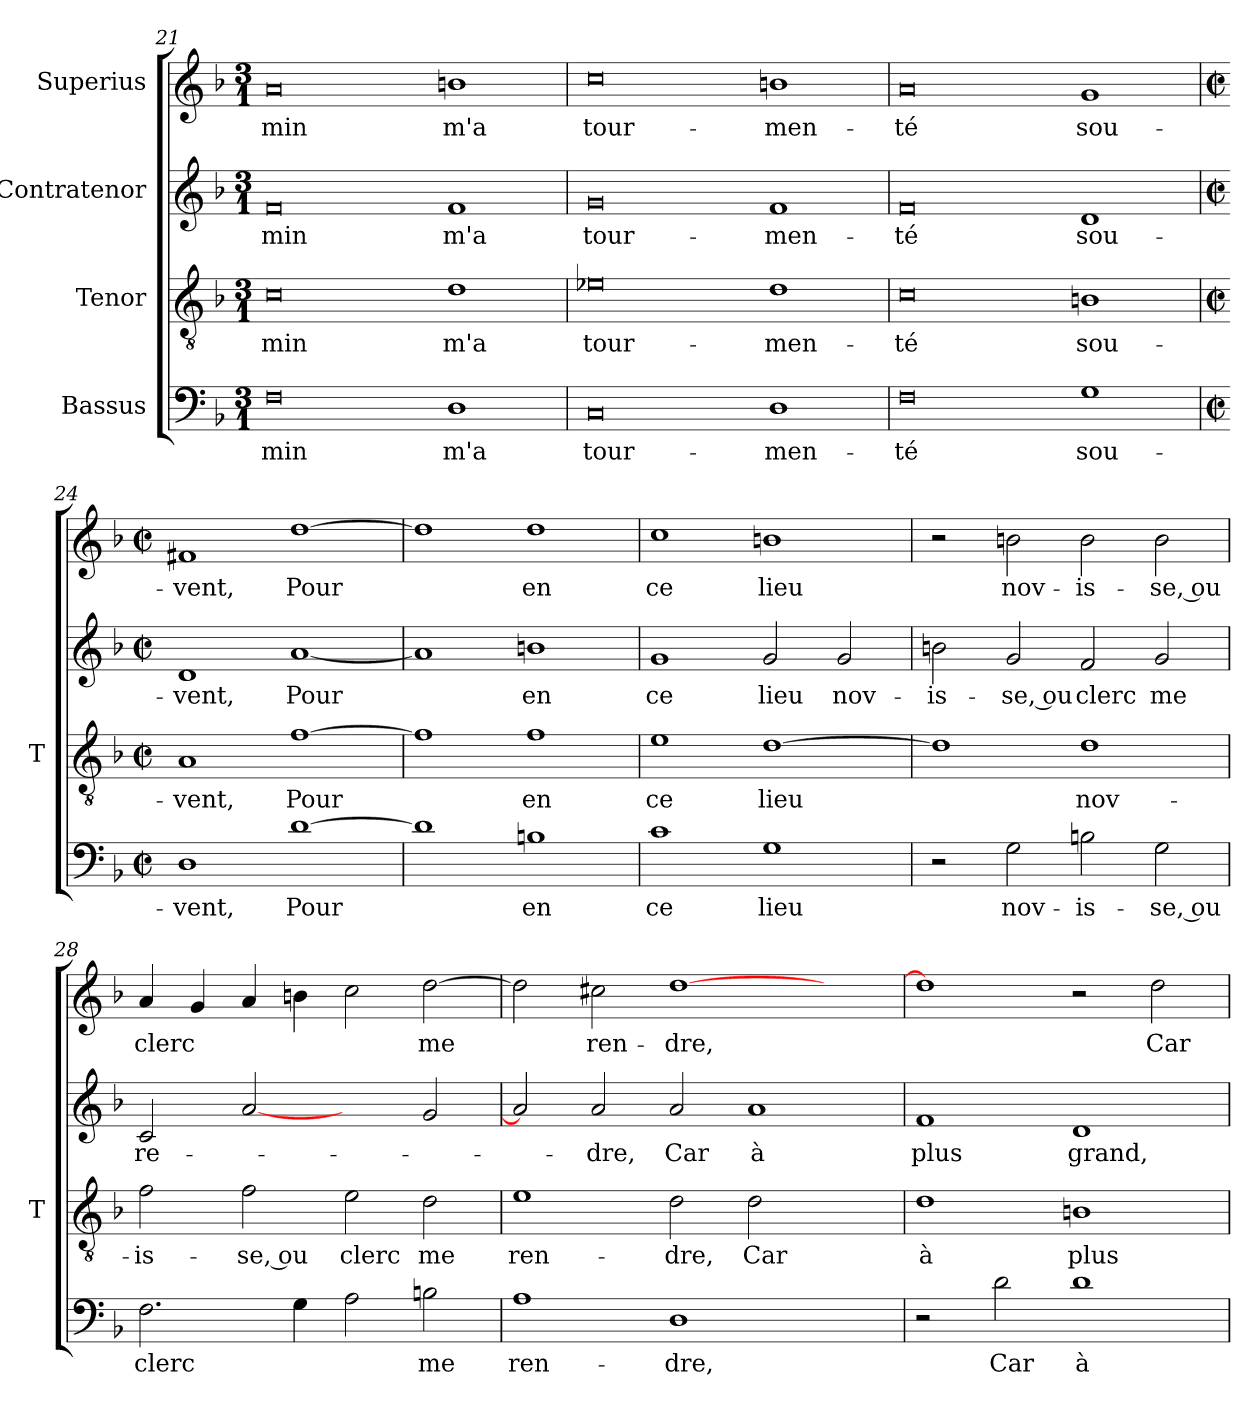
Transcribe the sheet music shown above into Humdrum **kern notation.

**kern	**text	**kern	**text	**kern	**text	**kern	**text
*part4	*part4	*part3	*part3	*part2	*part2	*part1	*part1
*staff4	*staff4	*staff3	*staff3	*staff2	*staff2	*staff1	*staff1
*I"Bassus	*	*I"Tenor	*	*I"Contratenor	*	*I"Superius	*
*	*	*I'T	*	*	*	*	*
*clefF4	*	*clefGv2	*	*clefG2	*	*clefG2	*
*k[b-]	*	*k[b-]	*	*k[b-]	*	*k[b-]	*
*F:	*	*F:	*	*F:	*	*F:	*
*M3/1	*	*M3/1	*	*M3/1	*	*M3/1	*
=21	=21	=21	=21	=21	=21	=21	=21
0F	-min	0c	-min	0f	-min	0a	-min
1D	-m'a	1d	-m'a	1f	-m'a	1b	-m'a
=22	=22	=22	=22	=22	=22	=22	=22
0C	tour-	0e-X	tour-	0g	tour-	0cc	tour-
1D	men-	1d	men-	1f	men-	1b	men-
=23	=23	=23	=23	=23	=23	=23	=23
0F	-té	0c	-té	0f	-té	0a	-té
1G	sou-	1B	sou-	1d	sou-	1g	sou-
=24	=24	=24	=24	=24	=24	=24	=24
*M2/2	*	*M2/2	*	*M2/2	*	*M2/2	*
*met(c|)	*	*met(c|)	*	*met(c|)	*	*met(c|)	*
1D	-vent,	1A	-vent,	1d	-vent,	1f#X	-vent,
[1d	-Pour	[1f	-Pour	[1a	-Pour	[1dd	-Pour
=25	=25	=25	=25	=25	=25	=25	=25
1d]	.	1f]	.	1a]	.	1dd]	.
1Bn	-en	1f	-en	1bn	-en	1dd	-en
=26	=26	=26	=26	=26	=26	=26	=26
1c	-ce	1e	-ce	1g	-ce	1cc	-ce
1G	-lieu	[1d	-lieu	2g	-lieu	1b	-lieu
.	.	.	.	2g	nov-	.	.
!!LO:LB:g=z
=27	=27	=27	=27	=27	=27	=27	=27
2r	.	1d]	.	2bn	is-	2r	.
2G	nov-	.	.	2g	-se, ou	2b	nov-
2Bn	is-	1d	nov-	2f	-clerc	2b	is-
2G	-se, ou	.	.	2g	-me	2b	-se, ou
=28	=28	=28	=28	=28	=28	=28	=28
2.F	-clerc	2f	is-	2c	re-	4a	-clerc
.	.	.	.	.	.	4g	.
.	.	2f	-se, ou	[2a	.	4a	.
4G	.	.	.	.	.	4b	.
2A	.	2e	-clerc	2ryy	.	2cc	.
2Bn	-me	2d	-me	2g	.	[2dd	-me
=29	=29	=29	=29	=29	=29	=29	=29
1A	ren-	1e	ren-	2a]	.	2dd]	.
.	.	.	.	2a	-dre,	2cc#X	ren-
1D	-dre,	2d	-dre,	2a	-Car	[1dd	-dre,
.	.	2d	-Car	1a	-à	.	.
2ryy	.	2ryy	.	.	.	2ryy	.
=30	=30	=30	=30	=30	=30	=30	=30
2r	.	1d	-à	1f	-plus	1dd]	.
2d	-Car	.	.	.	.	.	.
1d	-à	1B	-plus	1d	-grand,	2r	.
.	.	.	.	.	.	2dd	-Car
=	=	=	=	=	=	=	=
*-	*-	*-	*-	*-	*-	*-	*-
